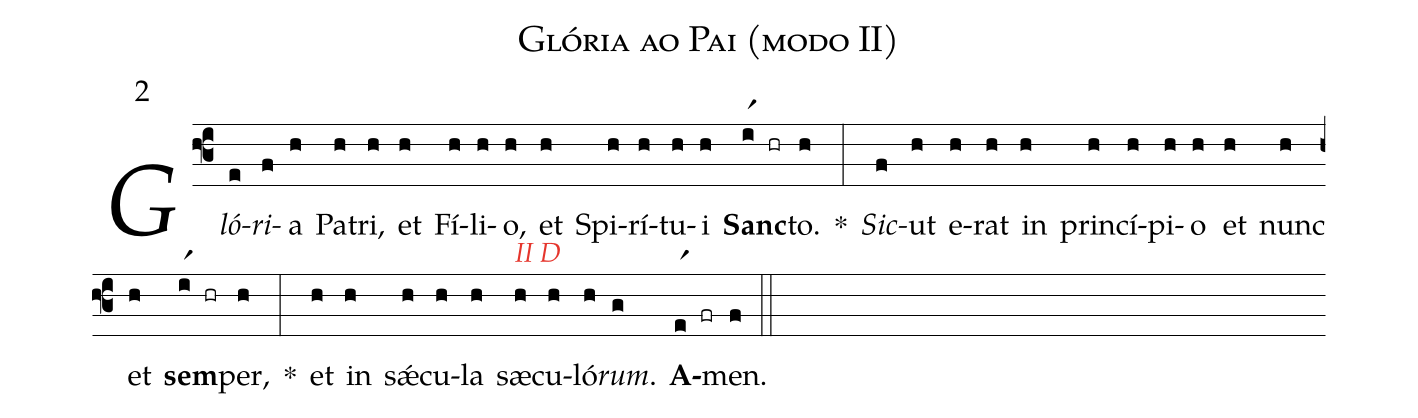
name: Glória ao Pai (modo II);
mode: 2;
%%
(f3)

<i>Gló</i>(e)<i>ri</i>(f)a(h) Pa(h)tri,(h) et(h) Fí(h)li(h)o,(h) et(h) Spi(h)rí(h)tu(h)i(h) <b>Sanc</b>(ir1 hr)to.(h) *(:) <i>Sic</i>(f)ut(h) e(h)rat(h) in(h) prin(h)cí(h)pi(h)o(h) et(h) nunc(h) et(h) <b>sem</b>(ir1 hr)per,(h) *(:) et(h) in(h) sǽ(h)cu(h)la(h)

sæ<alt>\textcolor{gregoriocolor}{II D}</alt>(h)cu(h)ló(h)<i>rum</i>.(g) <b>A</b>(er1 fr)men.(f)

(::)
